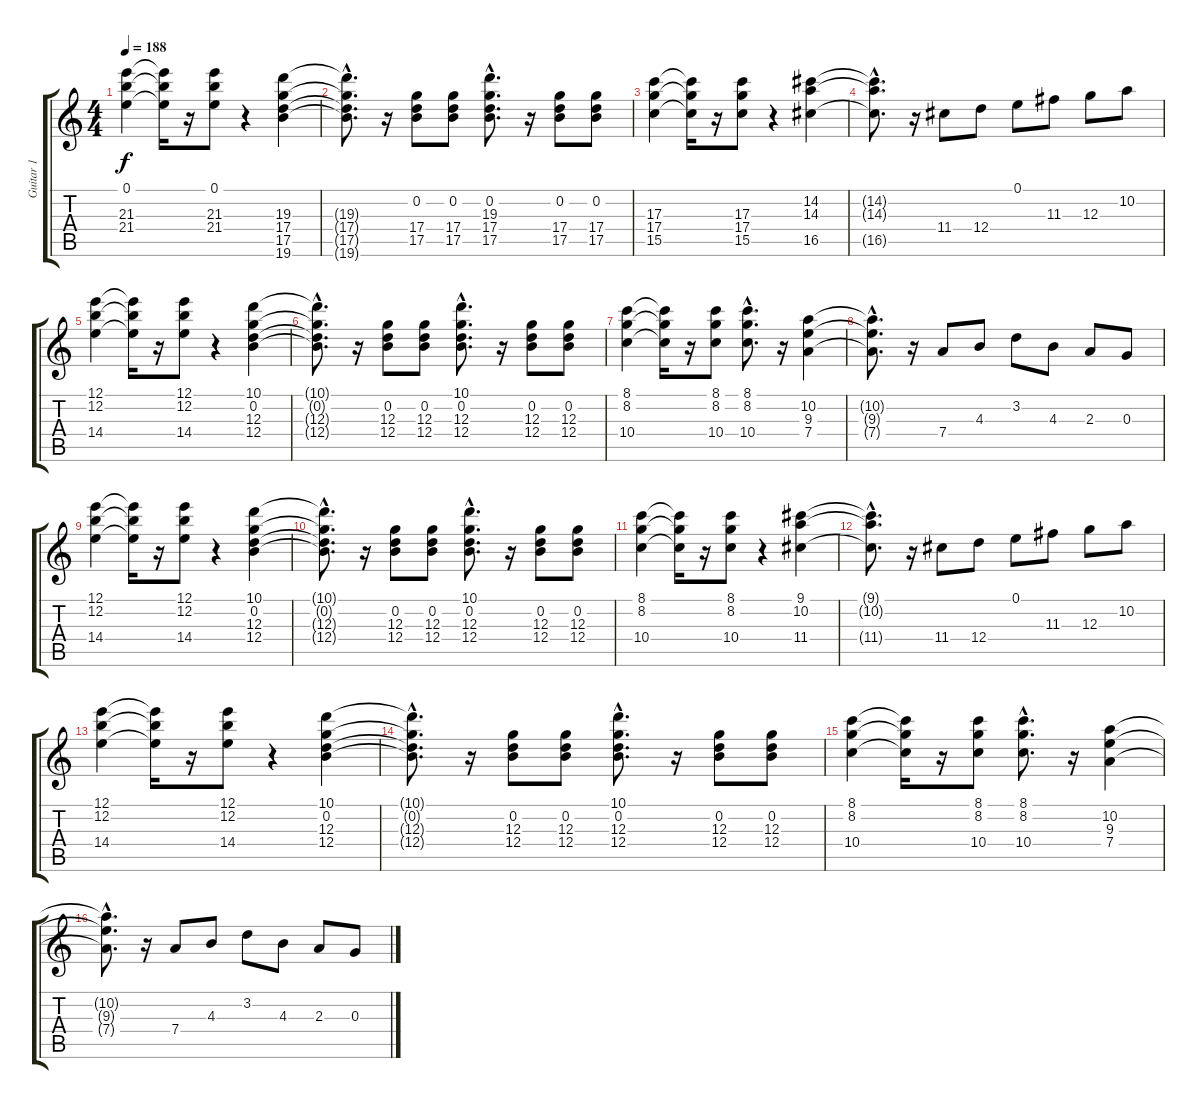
\track ("Guitar 1" "Guitar 1") {instrument overdrivenguitar}
\staff {score tabs}
\tuning (E4 B3 G3 D3 A2 E2) {hide}
\ts (4 4)
\tempo 188
\clef g2
\ks c
(0.1 21.3 21.4).4{dy f} (0.1{t} 21.3{t} 21.4{t}).16 r.16 (0.1 21.3 21.4).8 r.4 (19.3 17.4 17.5 19.6).4 |
(19.3{hac t} 17.4{hac t} 17.5{hac t} 19.6{hac t}).8{d} r.16 (0.2 17.4 17.5).8 (0.2 17.4 17.5).8 (0.2{hac} 19.3{hac} 17.4{hac} 17.5{hac}).8{d} r.16 (0.2 17.4 17.5).8 (0.2 17.4 17.5).8 |
(17.3 17.4 15.5).4 (17.3{t} 17.4{t} 15.5{t}).16 r.16 (17.3 17.4 15.5).8 r.4 (14.2 14.3 16.5).4 |
(14.2{hac t} 14.3{hac t} 16.5{hac t}).8{d} r.16 11.4.8 12.4.8 0.1.8 11.3.8 12.3.8 10.2.8 |
(12.1 12.2 14.4).4 (12.1{t} 12.2{t} 14.4{t}).16 r.16 (12.1 12.2 14.4).8 r.4 (10.1 0.2 12.3 12.4).4 |
(10.1{hac t} 0.2{hac t} 12.3{hac t} 12.4{hac t}).8{d} r.16 (0.2 12.3 12.4).8 (0.2 12.3 12.4).8 (10.1{hac} 0.2{hac} 12.3{hac} 12.4{hac}).8{d} r.16 (0.2 12.3 12.4).8 (0.2 12.3 12.4).8 |
(8.1 8.2 10.4).4 (8.1{t} 8.2{t} 10.4{t}).16 r.16 (8.1 8.2 10.4).8 (8.1{hac} 8.2{hac} 10.4{hac}).8{d} r.16 (10.2 9.3 7.4).4 |
(10.2{hac t} 9.3{hac t} 7.4{hac t}).8{d} r.16 7.4.8 4.3.8 3.2.8 4.3.8 2.3.8 0.3.8 |
(12.1 12.2 14.4).4 (12.1{t} 12.2{t} 14.4{t}).16 r.16 (12.1 12.2 14.4).8 r.4 (10.1 0.2 12.3 12.4).4 |
(10.1{hac t} 0.2{hac t} 12.3{hac t} 12.4{hac t}).8{d} r.16 (0.2 12.3 12.4).8 (0.2 12.3 12.4).8 (10.1{hac} 0.2{hac} 12.3{hac} 12.4{hac}).8{d} r.16 (0.2 12.3 12.4).8 (0.2 12.3 12.4).8 |
(8.1 8.2 10.4).4 (8.1{t} 8.2{t} 10.4{t}).16 r.16 (8.1 8.2 10.4).8 r.4 (9.1 10.2 11.4).4 |
(9.1{hac t} 10.2{hac t} 11.4{hac t}).8{d} r.16 11.4.8 12.4.8 0.1.8 11.3.8 12.3.8 10.2.8 |
(12.1 12.2 14.4).4 (12.1{t} 12.2{t} 14.4{t}).16 r.16 (12.1 12.2 14.4).8 r.4 (10.1 0.2 12.3 12.4).4 |
(10.1{hac t} 0.2{hac t} 12.3{hac t} 12.4{hac t}).8{d} r.16 (0.2 12.3 12.4).8 (0.2 12.3 12.4).8 (10.1{hac} 0.2{hac} 12.3{hac} 12.4{hac}).8{d} r.16 (0.2 12.3 12.4).8 (0.2 12.3 12.4).8 |
(8.1 8.2 10.4).4 (8.1{t} 8.2{t} 10.4{t}).16 r.16 (8.1 8.2 10.4).8 (8.1{hac} 8.2{hac} 10.4{hac}).8{d} r.16 (10.2 9.3 7.4).4 |
(10.2{hac t} 9.3{hac t} 7.4{hac t}).8{d} r.16 7.4.8 4.3.8 3.2.8 4.3.8 2.3.8 0.3.8
